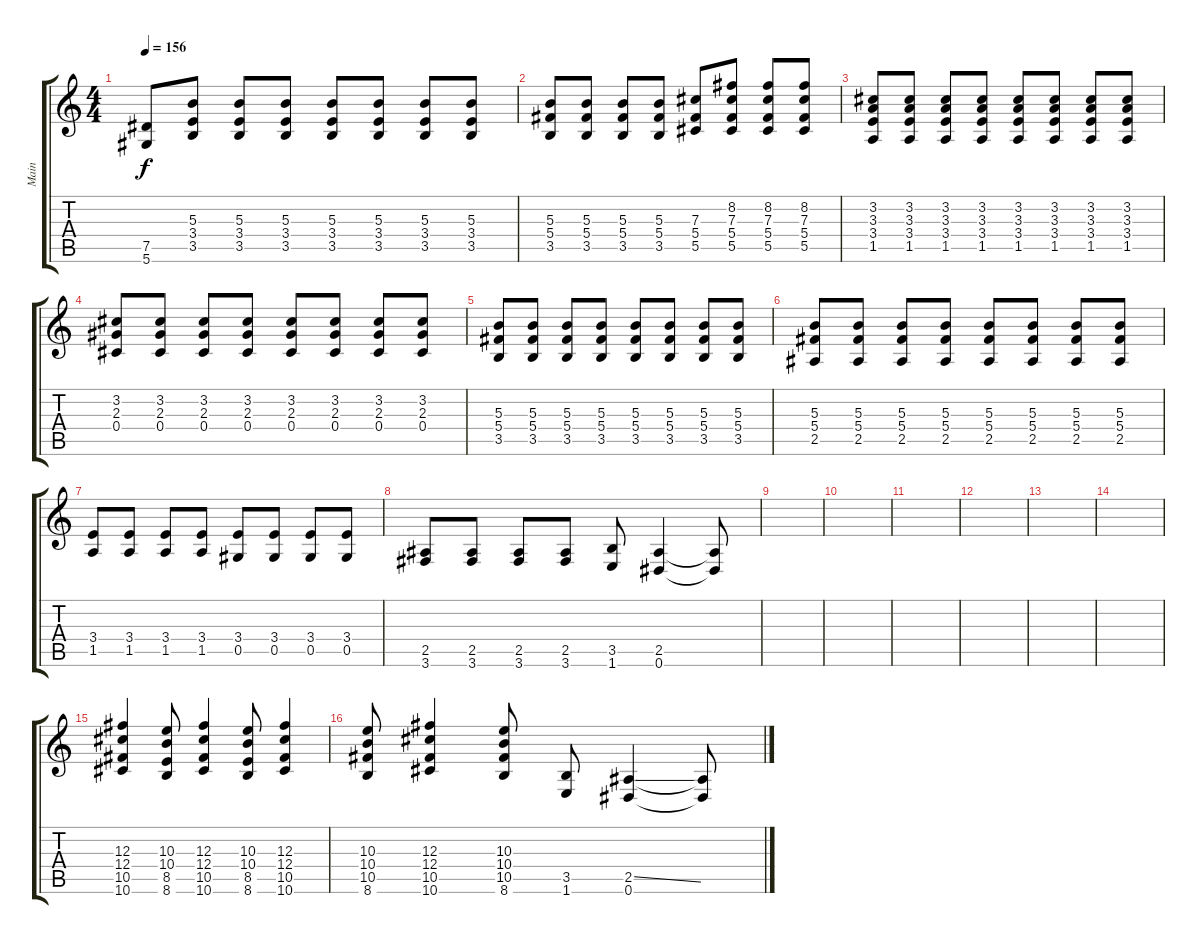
\track ("Main" "Main") {instrument distortionguitar}
\staff {score tabs}
\tuning (Eb4 Bb3 Gb3 Db3 Ab2 Eb2) {hide}
\ts (4 4)
\tempo 156
\clef g2
\ks c
(7.5 5.6).8{dy f} (5.3 3.4 3.5).8 (5.3 3.4 3.5).8 (5.3 3.4 3.5).8 (5.3 3.4 3.5).8 (5.3 3.4 3.5).8 (5.3 3.4 3.5).8 (5.3 3.4 3.5).8 |
(5.3 5.4 3.5).8 (5.3 5.4 3.5).8 (5.3 5.4 3.5).8 (5.3 5.4 3.5).8 (7.3 5.4 5.5).8 (8.2 7.3 5.4 5.5).8 (8.2 7.3 5.4 5.5).8 (8.2 7.3 5.4 5.5).8 |
(3.2 3.3 3.4 1.5).8 (3.2 3.3 3.4 1.5).8 (3.2 3.3 3.4 1.5).8 (3.2 3.3 3.4 1.5).8 (3.2 3.3 3.4 1.5).8 (3.2 3.3 3.4 1.5).8 (3.2 3.3 3.4 1.5).8 (3.2 3.3 3.4 1.5).8 |
(3.2 2.3 0.4).8 (3.2 2.3 0.4).8 (3.2 2.3 0.4).8 (3.2 2.3 0.4).8 (3.2 2.3 0.4).8 (3.2 2.3 0.4).8 (3.2 2.3 0.4).8 (3.2 2.3 0.4).8 |
(5.3 5.4 3.5).8 (5.3 5.4 3.5).8 (5.3 5.4 3.5).8 (5.3 5.4 3.5).8 (5.3 5.4 3.5).8 (5.3 5.4 3.5).8 (5.3 5.4 3.5).8 (5.3 5.4 3.5).8 |
(5.3 5.4 2.5).8 (5.3 5.4 2.5).8 (5.3 5.4 2.5).8 (5.3 5.4 2.5).8 (5.3 5.4 2.5).8 (5.3 5.4 2.5).8 (5.3 5.4 2.5).8 (5.3 5.4 2.5).8 |
(3.4 1.5).8 (3.4 1.5).8 (3.4 1.5).8 (3.4 1.5).8 (3.4 0.5).8 (3.4 0.5).8 (3.4 0.5).8 (3.4 0.5).8 |
(2.5 3.6).8 (2.5 3.6).8 (2.5 3.6).8 (2.5 3.6).8 (3.5 1.6).8 (2.5 0.6).4 (2.5{t} 0.6{t}).8 |
|
|
|
|
|
|
(12.3 12.4 10.5 10.6).4 (10.3 10.4 8.5 8.6).8 (12.3 12.4 10.5 10.6).4 (10.3 10.4 8.5 8.6).8 (12.3 12.4 10.5 10.6).4 |
(10.3 10.4 10.5 8.6).8 (12.3 12.4 10.5 10.6).4 (10.3 10.4 10.5 8.6).8 (3.5 1.6).8 (2.5{ss} 0.6).4 (2.5{t} 0.6{t}).8
